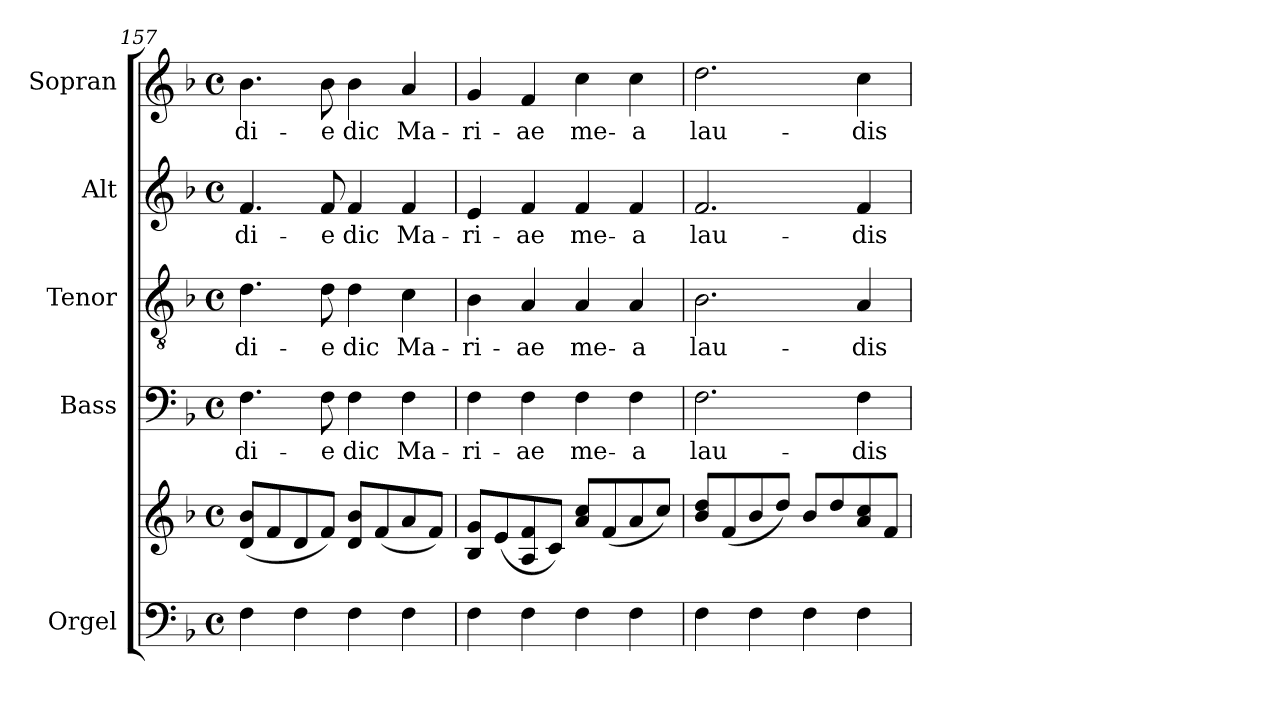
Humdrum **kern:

**kern	**kern	**kern	**text	**kern	**text	**kern	**text	**kern	**text
*part5	*part5	*part4	*part4	*part3	*part3	*part2	*part2	*part1	*part1
*staff6	*staff5	*staff4	*staff4	*staff3	*staff3	*staff2	*staff2	*staff1	*staff1
*I"Orgel	*	*I"Bass	*	*I"Tenor	*	*I"Alt	*	*I"Sopran	*
*I'Org.	*	*I'B.	*	*I'T.	*	*I'A.	*	*I'S.	*
*clefF4	*clefG2	*clefF4	*	*clefGv2	*	*clefG2	*	*clefG2	*
*k[b-]	*k[b-]	*k[b-]	*	*k[b-]	*	*k[b-]	*	*k[b-]	*
*F:	*F:	*F:	*	*F:	*	*F:	*	*F:	*
*M4/4	*M4/4	*M4/4	*	*M4/4	*	*M4/4	*	*M4/4	*
*met(c)	*met(c)	*met(c)	*	*met(c)	*	*met(c)	*	*met(c)	*
=157	=157	=157	=157	=157	=157	=157	=157	=157	=157
!	!	!	!LO:LY:b	!	!LO:LY:b	!	!LO:LY:b	!	!LO:LY:b
4F\	(<8d/ 8b-/L	4.F\	di-	4.d\	di-	4.f/	di-	4.b-\	di-
.	8f/	.	.	.	.	.	.	.	.
4F\	8d/	.	.	.	.	.	.	.	.
!	!	!	!LO:LY:b	!	!LO:LY:b	!	!LO:LY:b	!	!LO:LY:b
.	8f/J)	8F\	-e	8d\	-e	8f/	-e	8b-\	-e
!	!	!	!LO:LY:b	!	!LO:LY:b	!	!LO:LY:b	!	!LO:LY:b
4F\	8d/ 8b-/L	4F\	dic	4d\	dic	4f/	dic	4b-\	dic
.	(<8f/	.	.	.	.	.	.	.	.
!	!	!	!LO:LY:b	!	!LO:LY:b	!	!LO:LY:b	!	!LO:LY:b
4F\	8a/	4F\	Ma-	4c\	Ma-	4f/	Ma-	4a/	Ma-
.	8f/J)	.	.	.	.	.	.	.	.
=158	=158	=158	=158	=158	=158	=158	=158	=158	=158
!	!	!	!LO:LY:b	!	!LO:LY:b	!	!LO:LY:b	!	!LO:LY:b
4F\	8B-/ 8g/L	4F\	-ri-	4B-\	-ri-	4e/	-ri-	4g/	-ri-
.	(<8e/	.	.	.	.	.	.	.	.
!	!	!	!LO:LY:b	!	!LO:LY:b	!	!LO:LY:b	!	!LO:LY:b
4F\	8A/ 8f/	4F\	-ae	4A/	-ae	4f/	-ae	4f/	-ae
.	8c/J)	.	.	.	.	.	.	.	.
!	!	!	!LO:LY:b	!	!LO:LY:b	!	!LO:LY:b	!	!LO:LY:b
4F\	8a/ 8cc/L	4F\	me-	4A/	me-	4f/	me-	4cc\	me-
.	(<8f/	.	.	.	.	.	.	.	.
!	!	!	!LO:LY:b	!	!LO:LY:b	!	!LO:LY:b	!	!LO:LY:b
4F\	8a/	4F\	-a	4A/	-a	4f/	-a	4cc\	-a
.	8cc/J)	.	.	.	.	.	.	.	.
=159	=159	=159	=159	=159	=159	=159	=159	=159	=159
!	!	!	!LO:LY:b	!	!LO:LY:b	!	!LO:LY:b	!	!LO:LY:b
4F\	8b-/ 8dd/L	2.F\	lau-	2.B-\	lau-	2.f/	lau-	2.dd\	lau-
.	(<8f/	.	.	.	.	.	.	.	.
4F\	8b-/	.	.	.	.	.	.	.	.
.	8dd/J)	.	.	.	.	.	.	.	.
4F\	8b-/L	.	.	.	.	.	.	.	.
.	8dd/	.	.	.	.	.	.	.	.
!	!	!	!LO:LY:b	!	!LO:LY:b	!	!LO:LY:b	!	!LO:LY:b
4F\	8a/ 8cc/	4F\	-dis	4A/	-dis	4f/	-dis	4cc\	-dis
.	8f/J	.	.	.	.	.	.	.	.
=	=	=	=	=	=	=	=	=	=
*-	*-	*-	*-	*-	*-	*-	*-	*-	*-
